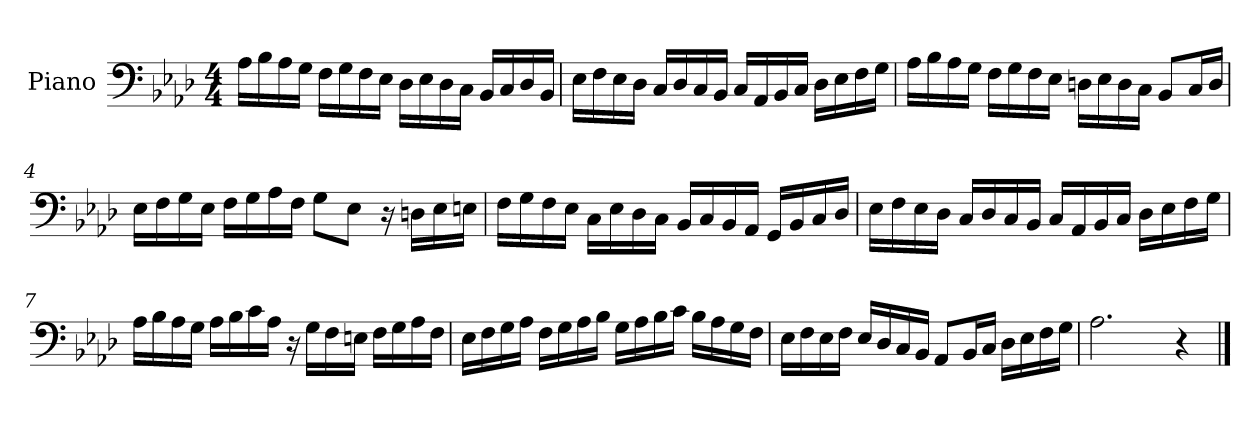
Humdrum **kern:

**kern
*part1
*staff1
*I"Piano
*I'Pno
*clefF4
*k[b-e-a-d-]
*A-:
*M4/4
=1
16A-\LL
16B-\
16A-\
16G\JJ
16F\LL
16G\
16F\
16E-\JJ
16D-\LL
16E-\
16D-\
16C\JJ
16BB-/LL
16C/
16D-/
16BB-/JJ
=2
16E-\LL
16F\
16E-\
16D-\JJ
16C/LL
16D-/
16C/
16BB-/JJ
16C/LL
16AA-/
16BB-/
16C/JJ
16D-\LL
16E-\
16F\
16G\JJ
=3
16A-\LL
16B-\
16A-\
16G\JJ
16F\LL
16G\
16F\
16E-\JJ
16Dn\LL
16E-\
16D\
16C\JJ
8BB-/L
16C/L
16D/JJ
=4
16E-\LL
16F\
16G\
16E-\JJ
16F\LL
16G\
16A-\
16F\JJ
8G\L
8E-\J
16r
16Dn\LL
16E-\
16En\JJ
=5
16F\LL
16G\
16F\
16E-\JJ
16C\LL
16E-\
16D-\
16C\JJ
16BB-/LL
16C/
16BB-/
16AA-/JJ
16GG/LL
16BB-/
16C/
16D-/JJ
=6
16E-\LL
16F\
16E-\
16D-\JJ
16C/LL
16D-/
16C/
16BB-/JJ
16C/LL
16AA-/
16BB-/
16C/JJ
16D-\LL
16E-\
16F\
16G\JJ
=7
16A-\LL
16B-\
16A-\
16G\JJ
16A-\LL
16B-\
16c\
16A-\JJ
16r
16G\LL
16F\
16En\JJ
16F\LL
16G\
16A-\
16F\JJ
=8
16E-\LL
16F\
16G\
16A-\JJ
16F\LL
16G\
16A-\
16B-\JJ
16G\LL
16A-\
16B-\
16c\JJ
16B-\LL
16A-\
16G\
16F\JJ
=9
16E-\LL
16F\
16E-\
16F\JJ
16E-/LL
16D-/
16C/
16BB-/JJ
8AA-/L
16BB-/L
16C/JJ
16D-\LL
16E-\
16F\
16G\JJ
=10
2.A-\
4r
==
*-
